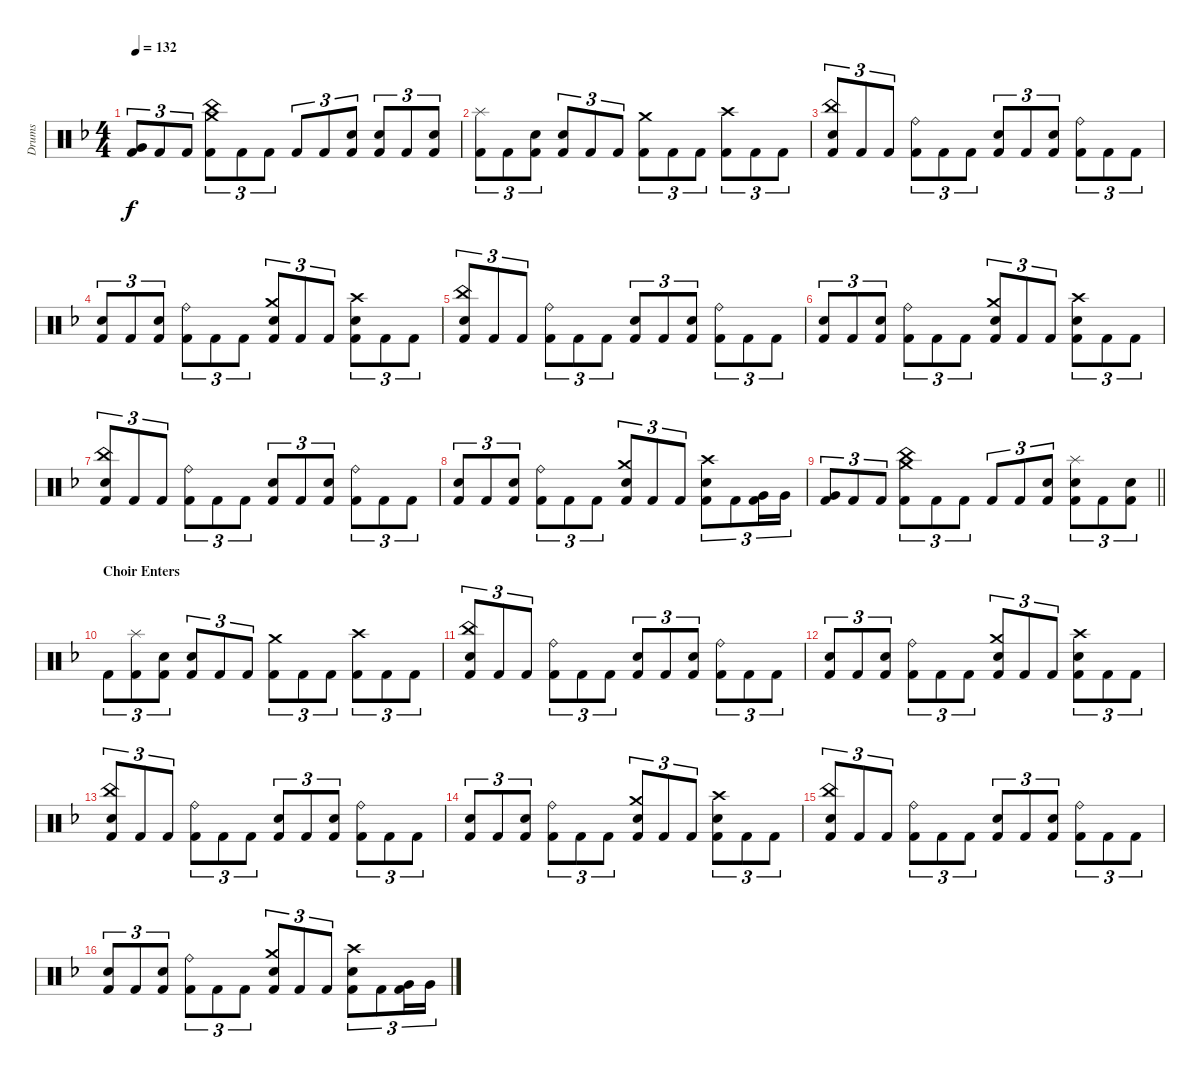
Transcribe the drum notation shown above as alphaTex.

\track ("Drums" "Drums") {instrument percussion}
\staff {score}
\articulation defaults
\ts (4 4)
\tempo 132
\clef neutral
\ks dminor
("Very Low Tom (hit)" "Kick (hit) 2").8{tu (3 2) dy f} "Kick (hit) 2".8{tu (3 2)} "Kick (hit) 2".8{tu (3 2)} ("China (hit)" "Crash medium (hit)" "Kick (hit) 2").8{tu (3 2)} "Kick (hit) 2".8{tu (3 2)} "Kick (hit) 2".8{tu (3 2)} "Kick (hit) 2".8{tu (3 2)} "Kick (hit) 2".8{tu (3 2)} ("Snare (hit) 2" "Kick (hit) 2").8{tu (3 2)} ("Snare (hit) 2" "Kick (hit) 2").8{tu (3 2)} "Kick (hit) 2".8{tu (3 2)} ("Snare (hit) 2" "Kick (hit) 2").8{tu (3 2)} |
("Splash (hit)" "Kick (hit) 2").8{tu (3 2)} "Kick (hit) 2".8{tu (3 2)} ("Snare (hit) 2" "Kick (hit) 2").8{tu (3 2)} ("Snare (hit) 2" "Kick (hit) 2").8{tu (3 2)} "Kick (hit) 2".8{tu (3 2)} "Kick (hit) 2".8{tu (3 2)} ("Crash medium (hit)" "Kick (hit) 2").8{tu (3 2)} "Kick (hit) 2".8{tu (3 2)} "Kick (hit) 2".8{tu (3 2)} ("Crash high (hit)" "Kick (hit) 2").8{tu (3 2)} "Kick (hit) 2".8{tu (3 2)} "Kick (hit) 2".8{tu (3 2)} |
("China (hit)" "Snare (hit) 2" "Kick (hit) 2").8{tu (3 2)} "Kick (hit) 2".8{tu (3 2)} "Kick (hit) 2".8{tu (3 2)} ("Ride (bell)" "Kick (hit) 2").8{tu (3 2)} "Kick (hit) 2".8{tu (3 2)} "Kick (hit) 2".8{tu (3 2)} ("Snare (hit) 2" "Kick (hit) 2").8{tu (3 2)} "Kick (hit) 2".8{tu (3 2)} ("Snare (hit) 2" "Kick (hit) 2").8{tu (3 2)} ("Ride (bell)" "Kick (hit) 2").8{tu (3 2)} "Kick (hit) 2".8{tu (3 2)} "Kick (hit) 2".8{tu (3 2)} |
("Snare (hit) 2" "Kick (hit) 2").8{tu (3 2)} "Kick (hit) 2".8{tu (3 2)} ("Snare (hit) 2" "Kick (hit) 2").8{tu (3 2)} ("Ride (bell)" "Kick (hit) 2").8{tu (3 2)} "Kick (hit) 2".8{tu (3 2)} "Kick (hit) 2".8{tu (3 2)} ("Crash medium (hit)" "Snare (hit) 2" "Kick (hit) 2").8{tu (3 2)} "Kick (hit) 2".8{tu (3 2)} "Kick (hit) 2".8{tu (3 2)} ("Crash high (hit)" "Snare (hit) 2" "Kick (hit) 2").8{tu (3 2)} "Kick (hit) 2".8{tu (3 2)} "Kick (hit) 2".8{tu (3 2)} |
("China (hit)" "Snare (hit) 2" "Kick (hit) 2").8{tu (3 2)} "Kick (hit) 2".8{tu (3 2)} "Kick (hit) 2".8{tu (3 2)} ("Ride (bell)" "Kick (hit) 2").8{tu (3 2)} "Kick (hit) 2".8{tu (3 2)} "Kick (hit) 2".8{tu (3 2)} ("Snare (hit) 2" "Kick (hit) 2").8{tu (3 2)} "Kick (hit) 2".8{tu (3 2)} ("Snare (hit) 2" "Kick (hit) 2").8{tu (3 2)} ("Ride (bell)" "Kick (hit) 2").8{tu (3 2)} "Kick (hit) 2".8{tu (3 2)} "Kick (hit) 2".8{tu (3 2)} |
("Snare (hit) 2" "Kick (hit) 2").8{tu (3 2)} "Kick (hit) 2".8{tu (3 2)} ("Snare (hit) 2" "Kick (hit) 2").8{tu (3 2)} ("Ride (bell)" "Kick (hit) 2").8{tu (3 2)} "Kick (hit) 2".8{tu (3 2)} "Kick (hit) 2".8{tu (3 2)} ("Crash medium (hit)" "Snare (hit) 2" "Kick (hit) 2").8{tu (3 2)} "Kick (hit) 2".8{tu (3 2)} "Kick (hit) 2".8{tu (3 2)} ("Crash high (hit)" "Snare (hit) 2" "Kick (hit) 2").8{tu (3 2)} "Kick (hit) 2".8{tu (3 2)} "Kick (hit) 2".8{tu (3 2)} |
("China (hit)" "Snare (hit) 2" "Kick (hit) 2").8{tu (3 2)} "Kick (hit) 2".8{tu (3 2)} "Kick (hit) 2".8{tu (3 2)} ("Ride (bell)" "Kick (hit) 2").8{tu (3 2)} "Kick (hit) 2".8{tu (3 2)} "Kick (hit) 2".8{tu (3 2)} ("Snare (hit) 2" "Kick (hit) 2").8{tu (3 2)} "Kick (hit) 2".8{tu (3 2)} ("Snare (hit) 2" "Kick (hit) 2").8{tu (3 2)} ("Ride (bell)" "Kick (hit) 2").8{tu (3 2)} "Kick (hit) 2".8{tu (3 2)} "Kick (hit) 2".8{tu (3 2)} |
("Snare (hit) 2" "Kick (hit) 2").8{tu (3 2)} "Kick (hit) 2".8{tu (3 2)} ("Snare (hit) 2" "Kick (hit) 2").8{tu (3 2)} ("Ride (bell)" "Kick (hit) 2").8{tu (3 2)} "Kick (hit) 2".8{tu (3 2)} "Kick (hit) 2".8{tu (3 2)} ("Crash medium (hit)" "Snare (hit) 2" "Kick (hit) 2").8{tu (3 2)} "Kick (hit) 2".8{tu (3 2)} "Kick (hit) 2".8{tu (3 2)} ("Crash high (hit)" "Snare (hit) 2" "Kick (hit) 2").8{tu (3 2)} "Kick (hit) 2".8{tu (3 2)} ("Very Low Tom (hit)" "Kick (hit) 2").16{tu (3 2)} "Very Low Tom (hit)".16{tu (3 2)} |
\barLineRight lightlight
("Very Low Tom (hit)" "Kick (hit) 2").8{tu (3 2)} "Kick (hit) 2".8{tu (3 2)} "Kick (hit) 2".8{tu (3 2)} ("China (hit)" "Crash medium (hit)" "Kick (hit) 2").8{tu (3 2)} "Kick (hit) 2".8{tu (3 2)} "Kick (hit) 2".8{tu (3 2)} "Kick (hit) 2".8{tu (3 2)} "Kick (hit) 2".8{tu (3 2)} ("Snare (hit) 2" "Kick (hit) 2").8{tu (3 2)} ("Splash (hit)" "Snare (hit) 2" "Kick (hit) 2").8{tu (3 2)} "Kick (hit) 2".8{tu (3 2)} ("Snare (hit) 2" "Kick (hit) 2").8{tu (3 2)} |
\section ("" "Choir Enters")
"Kick (hit) 2".8{tu (3 2)} ("Splash (hit)" "Kick (hit) 2").8{tu (3 2)} ("Snare (hit) 2" "Kick (hit) 2").8{tu (3 2)} ("Snare (hit) 2" "Kick (hit) 2").8{tu (3 2)} "Kick (hit) 2".8{tu (3 2)} "Kick (hit) 2".8{tu (3 2)} ("Crash medium (hit)" "Kick (hit) 2").8{tu (3 2)} "Kick (hit) 2".8{tu (3 2)} "Kick (hit) 2".8{tu (3 2)} ("Crash high (hit)" "Kick (hit) 2").8{tu (3 2)} "Kick (hit) 2".8{tu (3 2)} "Kick (hit) 2".8{tu (3 2)} |
("China (hit)" "Snare (hit) 2" "Kick (hit) 2").8{tu (3 2)} "Kick (hit) 2".8{tu (3 2)} "Kick (hit) 2".8{tu (3 2)} ("Ride (bell)" "Kick (hit) 2").8{tu (3 2)} "Kick (hit) 2".8{tu (3 2)} "Kick (hit) 2".8{tu (3 2)} ("Snare (hit) 2" "Kick (hit) 2").8{tu (3 2)} "Kick (hit) 2".8{tu (3 2)} ("Snare (hit) 2" "Kick (hit) 2").8{tu (3 2)} ("Ride (bell)" "Kick (hit) 2").8{tu (3 2)} "Kick (hit) 2".8{tu (3 2)} "Kick (hit) 2".8{tu (3 2)} |
("Snare (hit) 2" "Kick (hit) 2").8{tu (3 2)} "Kick (hit) 2".8{tu (3 2)} ("Snare (hit) 2" "Kick (hit) 2").8{tu (3 2)} ("Ride (bell)" "Kick (hit) 2").8{tu (3 2)} "Kick (hit) 2".8{tu (3 2)} "Kick (hit) 2".8{tu (3 2)} ("Crash medium (hit)" "Snare (hit) 2" "Kick (hit) 2").8{tu (3 2)} "Kick (hit) 2".8{tu (3 2)} "Kick (hit) 2".8{tu (3 2)} ("Crash high (hit)" "Snare (hit) 2" "Kick (hit) 2").8{tu (3 2)} "Kick (hit) 2".8{tu (3 2)} "Kick (hit) 2".8{tu (3 2)} |
("China (hit)" "Snare (hit) 2" "Kick (hit) 2").8{tu (3 2)} "Kick (hit) 2".8{tu (3 2)} "Kick (hit) 2".8{tu (3 2)} ("Ride (bell)" "Kick (hit) 2").8{tu (3 2)} "Kick (hit) 2".8{tu (3 2)} "Kick (hit) 2".8{tu (3 2)} ("Snare (hit) 2" "Kick (hit) 2").8{tu (3 2)} "Kick (hit) 2".8{tu (3 2)} ("Snare (hit) 2" "Kick (hit) 2").8{tu (3 2)} ("Ride (bell)" "Kick (hit) 2").8{tu (3 2)} "Kick (hit) 2".8{tu (3 2)} "Kick (hit) 2".8{tu (3 2)} |
("Snare (hit) 2" "Kick (hit) 2").8{tu (3 2)} "Kick (hit) 2".8{tu (3 2)} ("Snare (hit) 2" "Kick (hit) 2").8{tu (3 2)} ("Ride (bell)" "Kick (hit) 2").8{tu (3 2)} "Kick (hit) 2".8{tu (3 2)} "Kick (hit) 2".8{tu (3 2)} ("Crash medium (hit)" "Snare (hit) 2" "Kick (hit) 2").8{tu (3 2)} "Kick (hit) 2".8{tu (3 2)} "Kick (hit) 2".8{tu (3 2)} ("Crash high (hit)" "Snare (hit) 2" "Kick (hit) 2").8{tu (3 2)} "Kick (hit) 2".8{tu (3 2)} "Kick (hit) 2".8{tu (3 2)} |
("China (hit)" "Snare (hit) 2" "Kick (hit) 2").8{tu (3 2)} "Kick (hit) 2".8{tu (3 2)} "Kick (hit) 2".8{tu (3 2)} ("Ride (bell)" "Kick (hit) 2").8{tu (3 2)} "Kick (hit) 2".8{tu (3 2)} "Kick (hit) 2".8{tu (3 2)} ("Snare (hit) 2" "Kick (hit) 2").8{tu (3 2)} "Kick (hit) 2".8{tu (3 2)} ("Snare (hit) 2" "Kick (hit) 2").8{tu (3 2)} ("Ride (bell)" "Kick (hit) 2").8{tu (3 2)} "Kick (hit) 2".8{tu (3 2)} "Kick (hit) 2".8{tu (3 2)} |
("Snare (hit) 2" "Kick (hit) 2").8{tu (3 2)} "Kick (hit) 2".8{tu (3 2)} ("Snare (hit) 2" "Kick (hit) 2").8{tu (3 2)} ("Ride (bell)" "Kick (hit) 2").8{tu (3 2)} "Kick (hit) 2".8{tu (3 2)} "Kick (hit) 2".8{tu (3 2)} ("Crash medium (hit)" "Snare (hit) 2" "Kick (hit) 2").8{tu (3 2)} "Kick (hit) 2".8{tu (3 2)} "Kick (hit) 2".8{tu (3 2)} ("Crash high (hit)" "Snare (hit) 2" "Kick (hit) 2").8{tu (3 2)} "Kick (hit) 2".8{tu (3 2)} ("Very Low Tom (hit)" "Kick (hit) 2").16{tu (3 2)} "Very Low Tom (hit)".16{tu (3 2)}
